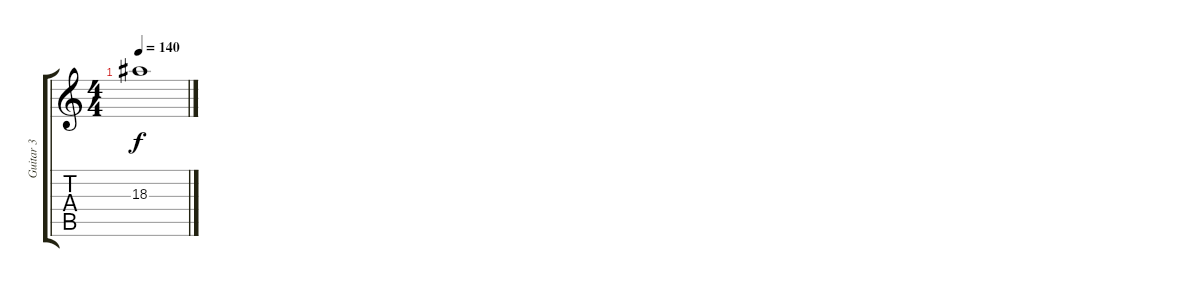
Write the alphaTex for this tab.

\track ("Guitar 3" "Guitar 3") {instrument acousticguitarsteel}
\staff {score tabs}
\tuning (Db4 Ab3 E3 B2 Gb2 B1) {hide}
\ts (4 4)
\tempo 140
\clef g2
\ks c
18.3{t}.1{dy f}
